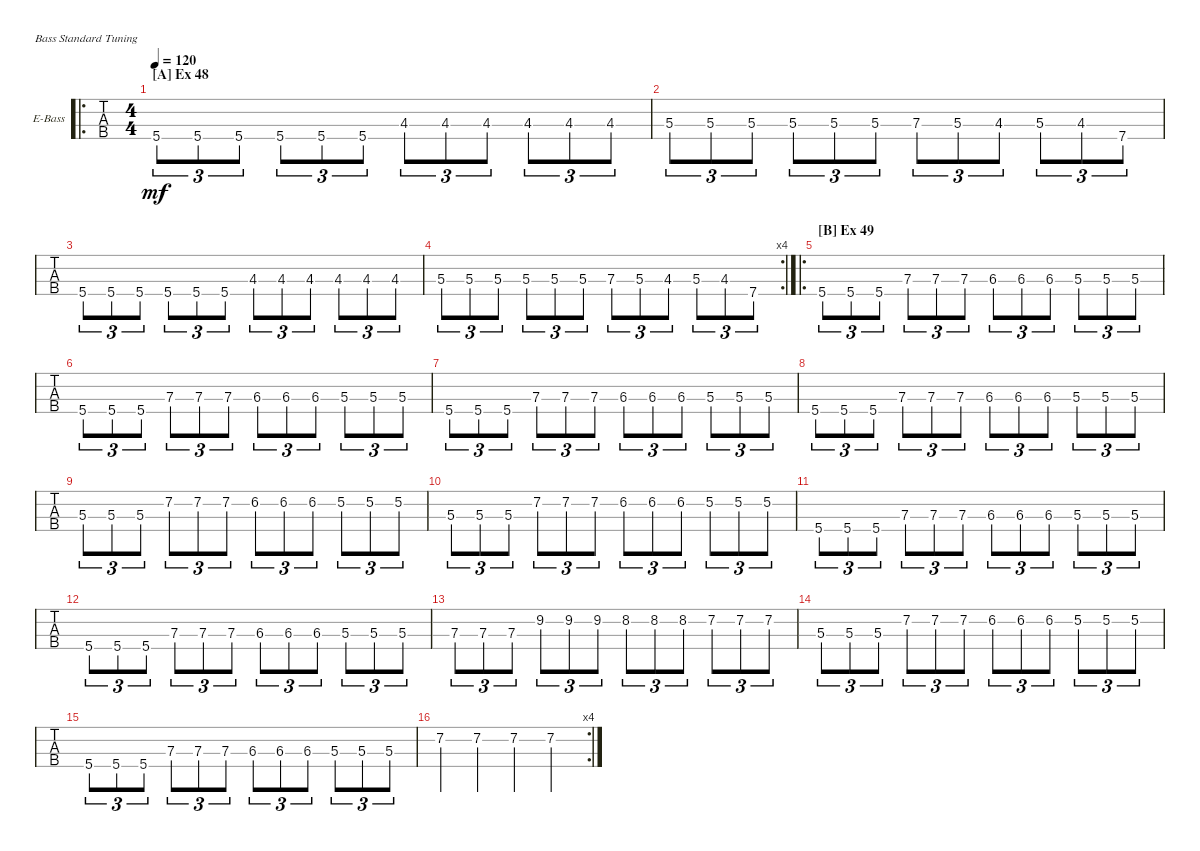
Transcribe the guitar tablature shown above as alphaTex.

\bracketExtendMode groupsimilarinstruments
\firstSystemTrackNameOrientation horizontal
\otherSystemsTrackNameOrientation horizontal
\track ("Electric Bass" "E-Bass") {instrument electricbassfinger}
\staff {tabs}
\tuning (G2 D2 A1 E1)
\ro
\ts (4 4)
\section ("A" "Ex 48")
\tempo 120
\clef f4
\ks c
5.4{ac}.8{tu (3 2) dy mf instrument electricbassfinger} 5.4.8{tu (3 2)} 5.4.8{tu (3 2)} 5.4{ac}.8{tu (3 2)} 5.4.8{tu (3 2)} 5.4.8{tu (3 2)} 4.3{ac}.8{tu (3 2)} 4.3.8{tu (3 2)} 4.3.8{tu (3 2)} 4.3{ac}.8{tu (3 2)} 4.3.8{tu (3 2)} 4.3.8{tu (3 2)} |
5.3{ac}.8{tu (3 2)} 5.3.8{tu (3 2)} 5.3.8{tu (3 2)} 5.3{ac}.8{tu (3 2)} 5.3.8{tu (3 2)} 5.3.8{tu (3 2)} 7.3{ac}.8{tu (3 2)} 5.3.8{tu (3 2)} 4.3.8{tu (3 2)} 5.3{ac}.8{tu (3 2)} 4.3.8{tu (3 2)} 7.4.8{tu (3 2)} |
5.4{ac}.8{tu (3 2)} 5.4.8{tu (3 2)} 5.4.8{tu (3 2)} 5.4{ac}.8{tu (3 2)} 5.4.8{tu (3 2)} 5.4.8{tu (3 2)} 4.3{ac}.8{tu (3 2)} 4.3.8{tu (3 2)} 4.3.8{tu (3 2)} 4.3{ac}.8{tu (3 2)} 4.3.8{tu (3 2)} 4.3.8{tu (3 2)} |
\rc 4
5.3{ac}.8{tu (3 2)} 5.3.8{tu (3 2)} 5.3.8{tu (3 2)} 5.3{ac}.8{tu (3 2)} 5.3.8{tu (3 2)} 5.3.8{tu (3 2)} 7.3{ac}.8{tu (3 2)} 5.3.8{tu (3 2)} 4.3.8{tu (3 2)} 5.3{ac}.8{tu (3 2)} 4.3.8{tu (3 2)} 7.4.8{tu (3 2)} |
\ro
\section ("B" "Ex 49")
5.4.8{tu (3 2)} 5.4.8{tu (3 2)} 5.4.8{tu (3 2)} 7.3.8{tu (3 2)} 7.3.8{tu (3 2)} 7.3.8{tu (3 2)} 6.3.8{tu (3 2)} 6.3.8{tu (3 2)} 6.3.8{tu (3 2)} 5.3.8{tu (3 2)} 5.3.8{tu (3 2)} 5.3.8{tu (3 2)} |
5.4.8{tu (3 2)} 5.4.8{tu (3 2)} 5.4.8{tu (3 2)} 7.3.8{tu (3 2)} 7.3.8{tu (3 2)} 7.3.8{tu (3 2)} 6.3.8{tu (3 2)} 6.3.8{tu (3 2)} 6.3.8{tu (3 2)} 5.3.8{tu (3 2)} 5.3.8{tu (3 2)} 5.3.8{tu (3 2)} |
5.4.8{tu (3 2)} 5.4.8{tu (3 2)} 5.4.8{tu (3 2)} 7.3.8{tu (3 2)} 7.3.8{tu (3 2)} 7.3.8{tu (3 2)} 6.3.8{tu (3 2)} 6.3.8{tu (3 2)} 6.3.8{tu (3 2)} 5.3.8{tu (3 2)} 5.3.8{tu (3 2)} 5.3.8{tu (3 2)} |
5.4.8{tu (3 2)} 5.4.8{tu (3 2)} 5.4.8{tu (3 2)} 7.3.8{tu (3 2)} 7.3.8{tu (3 2)} 7.3.8{tu (3 2)} 6.3.8{tu (3 2)} 6.3.8{tu (3 2)} 6.3.8{tu (3 2)} 5.3.8{tu (3 2)} 5.3.8{tu (3 2)} 5.3.8{tu (3 2)} |
5.3.8{tu (3 2)} 5.3.8{tu (3 2)} 5.3.8{tu (3 2)} 7.2.8{tu (3 2)} 7.2.8{tu (3 2)} 7.2.8{tu (3 2)} 6.2.8{tu (3 2)} 6.2.8{tu (3 2)} 6.2.8{tu (3 2)} 5.2.8{tu (3 2)} 5.2.8{tu (3 2)} 5.2.8{tu (3 2)} |
5.3.8{tu (3 2)} 5.3.8{tu (3 2)} 5.3.8{tu (3 2)} 7.2.8{tu (3 2)} 7.2.8{tu (3 2)} 7.2.8{tu (3 2)} 6.2.8{tu (3 2)} 6.2.8{tu (3 2)} 6.2.8{tu (3 2)} 5.2.8{tu (3 2)} 5.2.8{tu (3 2)} 5.2.8{tu (3 2)} |
5.4.8{tu (3 2)} 5.4.8{tu (3 2)} 5.4.8{tu (3 2)} 7.3.8{tu (3 2)} 7.3.8{tu (3 2)} 7.3.8{tu (3 2)} 6.3.8{tu (3 2)} 6.3.8{tu (3 2)} 6.3.8{tu (3 2)} 5.3.8{tu (3 2)} 5.3.8{tu (3 2)} 5.3.8{tu (3 2)} |
5.4.8{tu (3 2)} 5.4.8{tu (3 2)} 5.4.8{tu (3 2)} 7.3.8{tu (3 2)} 7.3.8{tu (3 2)} 7.3.8{tu (3 2)} 6.3.8{tu (3 2)} 6.3.8{tu (3 2)} 6.3.8{tu (3 2)} 5.3.8{tu (3 2)} 5.3.8{tu (3 2)} 5.3.8{tu (3 2)} |
7.3.8{tu (3 2)} 7.3.8{tu (3 2)} 7.3.8{tu (3 2)} 9.2.8{tu (3 2)} 9.2.8{tu (3 2)} 9.2.8{tu (3 2)} 8.2.8{tu (3 2)} 8.2.8{tu (3 2)} 8.2.8{tu (3 2)} 7.2.8{tu (3 2)} 7.2.8{tu (3 2)} 7.2.8{tu (3 2)} |
5.3.8{tu (3 2)} 5.3.8{tu (3 2)} 5.3.8{tu (3 2)} 7.2.8{tu (3 2)} 7.2.8{tu (3 2)} 7.2.8{tu (3 2)} 6.2.8{tu (3 2)} 6.2.8{tu (3 2)} 6.2.8{tu (3 2)} 5.2.8{tu (3 2)} 5.2.8{tu (3 2)} 5.2.8{tu (3 2)} |
5.4.8{tu (3 2)} 5.4.8{tu (3 2)} 5.4.8{tu (3 2)} 7.3.8{tu (3 2)} 7.3.8{tu (3 2)} 7.3.8{tu (3 2)} 6.3.8{tu (3 2)} 6.3.8{tu (3 2)} 6.3.8{tu (3 2)} 5.3.8{tu (3 2)} 5.3.8{tu (3 2)} 5.3.8{tu (3 2)} |
\rc 4
7.2.4 7.2.4 7.2.4 7.2.4
